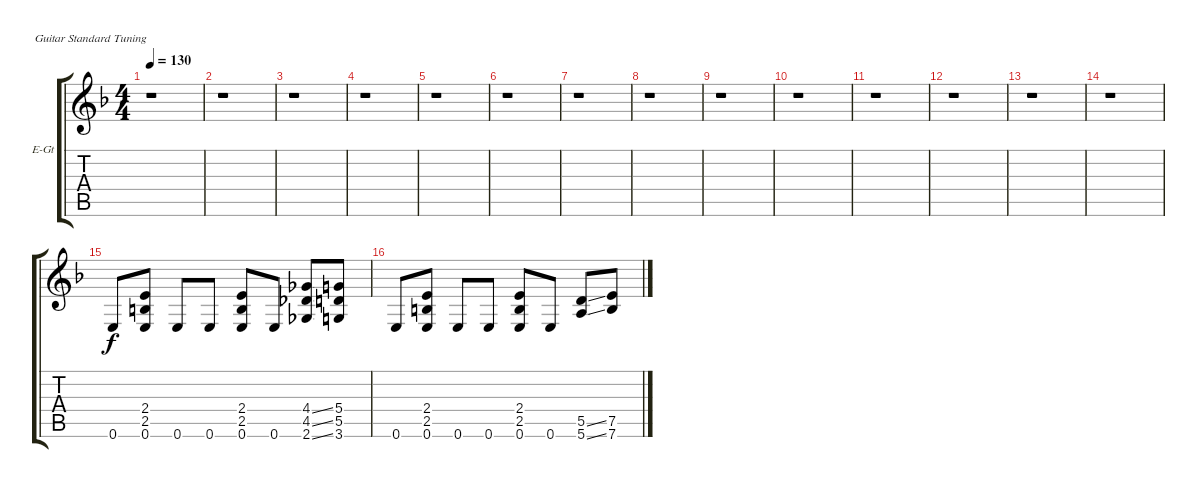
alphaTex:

\bracketExtendMode groupsimilarinstruments
\firstSystemTrackNameOrientation horizontal
\otherSystemsTrackNameOrientation horizontal
\track ("Вячеслав Молчанов" "E-Gt") {instrument distortionguitar}
\staff {score tabs}
\tuning (E4 B3 G3 D3 A2 E2)
\ts (4 4)
\tempo 130
\clef g2
\ks f
r.1{dy f} |
r.1 |
r.1 |
r.1 |
r.1 |
r.1 |
r.1 |
r.1 |
r.1 |
r.1 |
r.1 |
r.1 |
r.1 |
r.1 |
0.6.8 (2.4 2.5 0.6).8 0.6.8 0.6.8 (2.4 2.5 0.6).8 0.6.8 (4.4{ss} 4.5{ss} 2.6{ss}).8 (5.4 5.5 3.6).8 |
0.6.8 (2.4 2.5 0.6).8 0.6.8 0.6.8 (2.4 2.5 0.6).8 0.6.8 (5.5{ss} 5.6{ss}).8 (7.5 7.6).8
